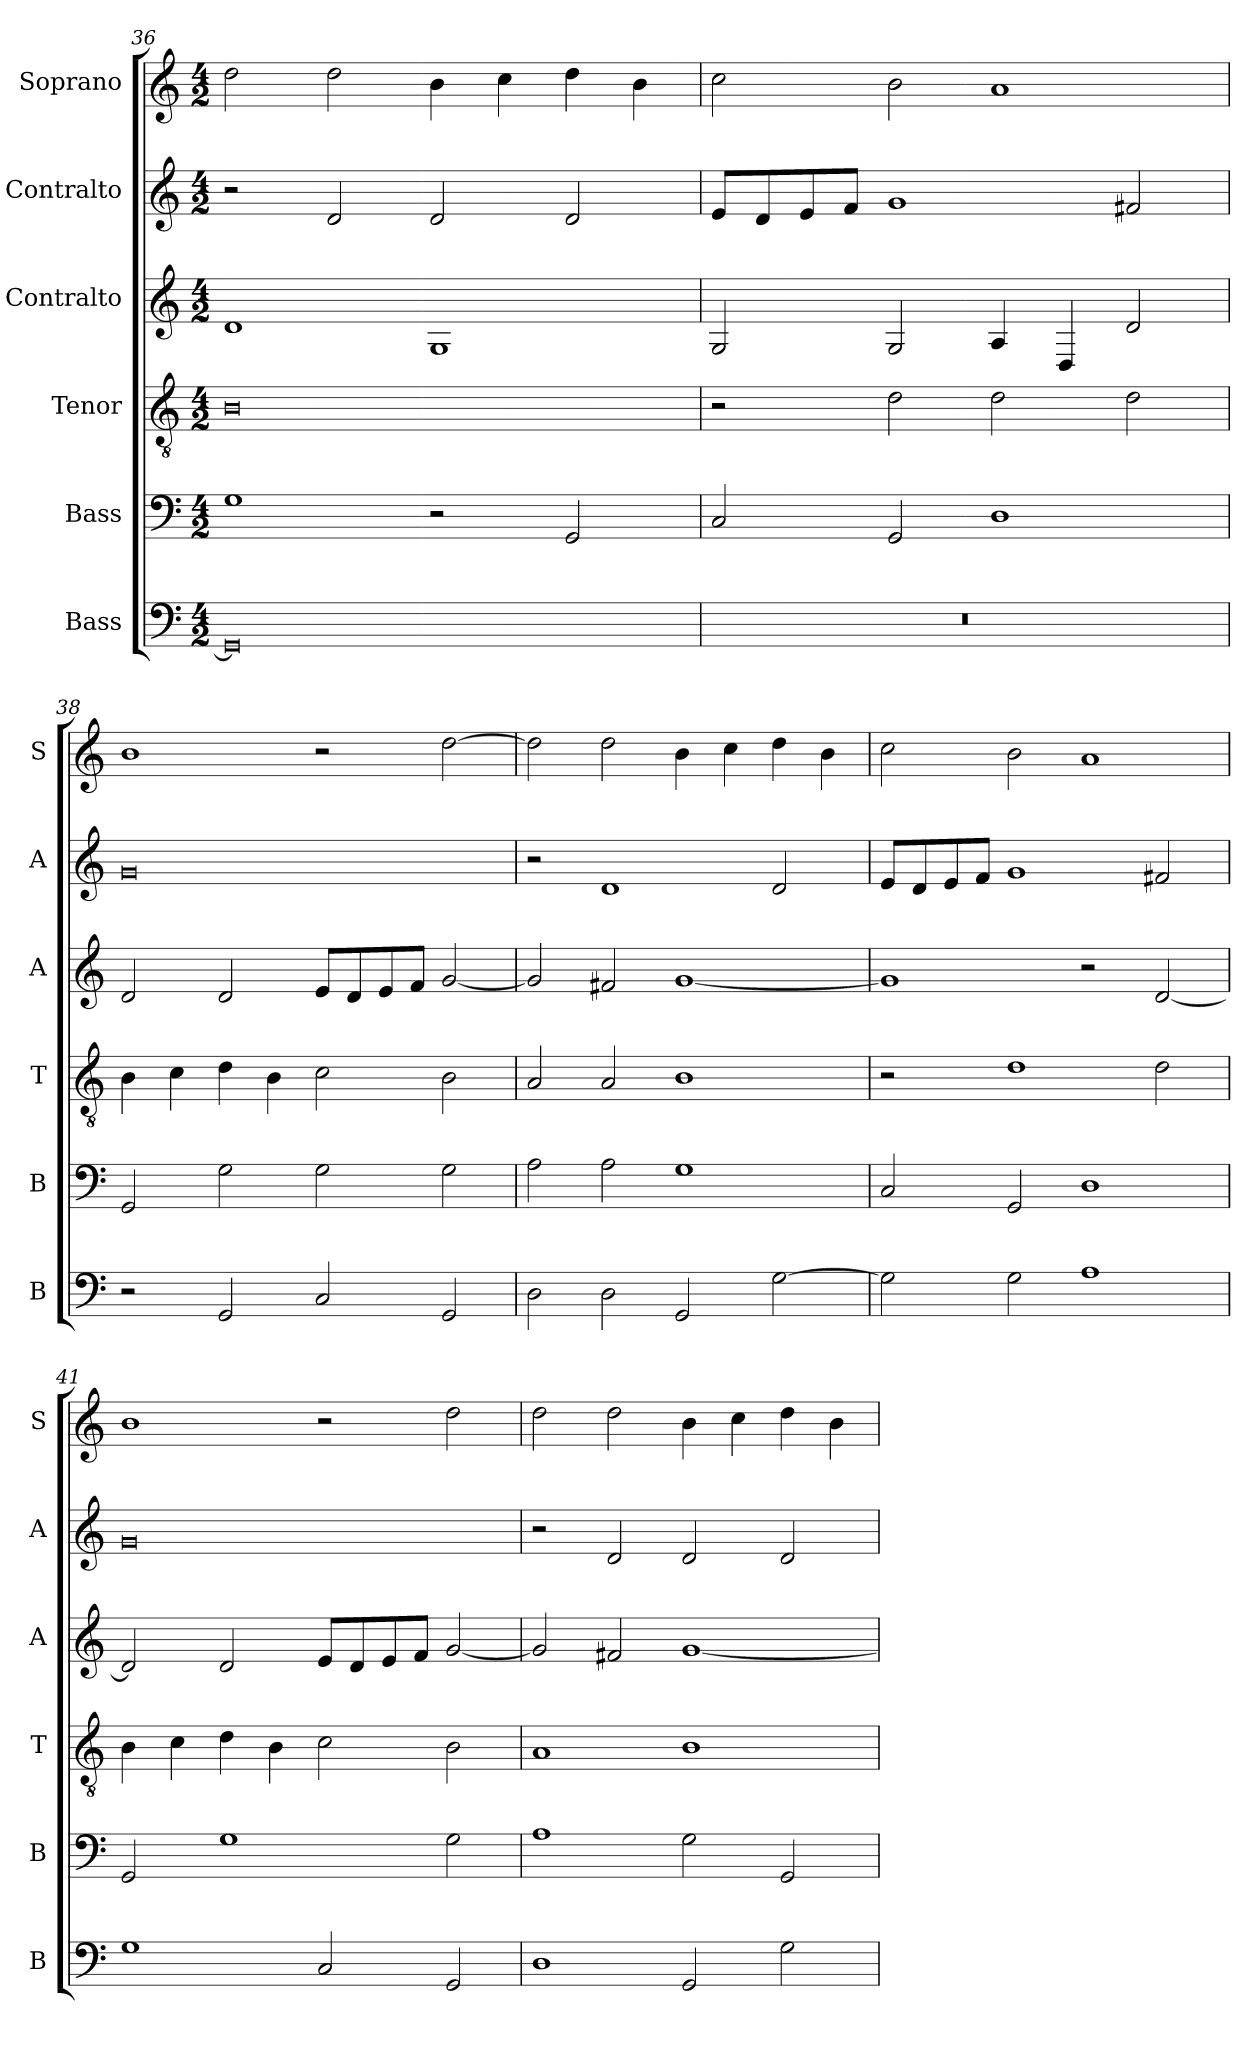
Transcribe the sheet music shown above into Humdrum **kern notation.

**kern	**kern	**kern	**kern	**kern	**kern
*part6	*part5	*part4	*part3	*part2	*part1
*staff6	*staff5	*staff4	*staff3	*staff2	*staff1
*I"Bass	*I"Bass	*I"Tenor	*I"Contralto	*I"Contralto	*I"Soprano
*I'B	*I'B	*I'T	*I'A	*I'A	*I'S
*clefF4	*clefF4	*clefGv2	*clefG2	*clefG2	*clefG2
*k[]	*k[]	*k[]	*k[]	*k[]	*k[]
*G:mix	*G:mix	*G:mix	*G:mix	*G:mix	*G:mix
*M4/2	*M4/2	*M4/2	*M4/2	*M4/2	*M4/2
=36	=36	=36	=36	=36	=36
0GG]	1G	0B	1d	2r	2dd
.	.	.	.	2d	2dd
.	2r	.	1G	2d	4b
.	.	.	.	.	4cc
.	2GG	.	.	2d	4dd
.	.	.	.	.	4b
=37	=37	=37	=37	=37	=37
0r	2C	2r	2G	8e/L	2cc
.	.	.	.	8d/	.
.	.	.	.	8e/	.
.	.	.	.	8f/J	.
.	2GG	2d	2G	1g	2b
.	1D	2d	4A	.	1a
.	.	.	4D	.	.
.	.	2d	2d	2f#X	.
=38	=38	=38	=38	=38	=38
2r	2GG	4B	2d	0g	1b
.	.	4c	.	.	.
2GG	2G	4d	2d	.	.
.	.	4B	.	.	.
2C	2G	2c	8e/L	.	2r
.	.	.	8d/	.	.
.	.	.	8e/	.	.
.	.	.	8f/J	.	.
2GG	2G	2B	[2g	.	[2dd
=39	=39	=39	=39	=39	=39
2D	2A	2A	2g]	2r	2dd]
2D	2A	2A	2f#X	1d	2dd
2GG	1G	1B	[1g	.	4b
.	.	.	.	.	4cc
[2G	.	.	.	2d	4dd
.	.	.	.	.	4b
=40	=40	=40	=40	=40	=40
2G]	2C	2r	1g]	8e/L	2cc
.	.	.	.	8d/	.
.	.	.	.	8e/	.
.	.	.	.	8f/J	.
2G	2GG	1d	.	1g	2b
1A	1D	.	2r	.	1a
.	.	2d	[2d	2f#X	.
=41	=41	=41	=41	=41	=41
1G	2GG	4B	2d]	0g	1b
.	.	4c	.	.	.
.	1G	4d	2d	.	.
.	.	4B	.	.	.
2C	.	2c	8e/L	.	2r
.	.	.	8d/	.	.
.	.	.	8e/	.	.
.	.	.	8f/J	.	.
2GG	2G	2B	[2g	.	2dd
=42	=42	=42	=42	=42	=42
1D	1A	1A	2g]	2r	2dd
.	.	.	2f#X	2d	2dd
2GG	2G	1B	[1g	2d	4b
.	.	.	.	.	4cc
2G	2GG	.	.	2d	4dd
.	.	.	.	.	4b
=	=	=	=	=	=
*-	*-	*-	*-	*-	*-
